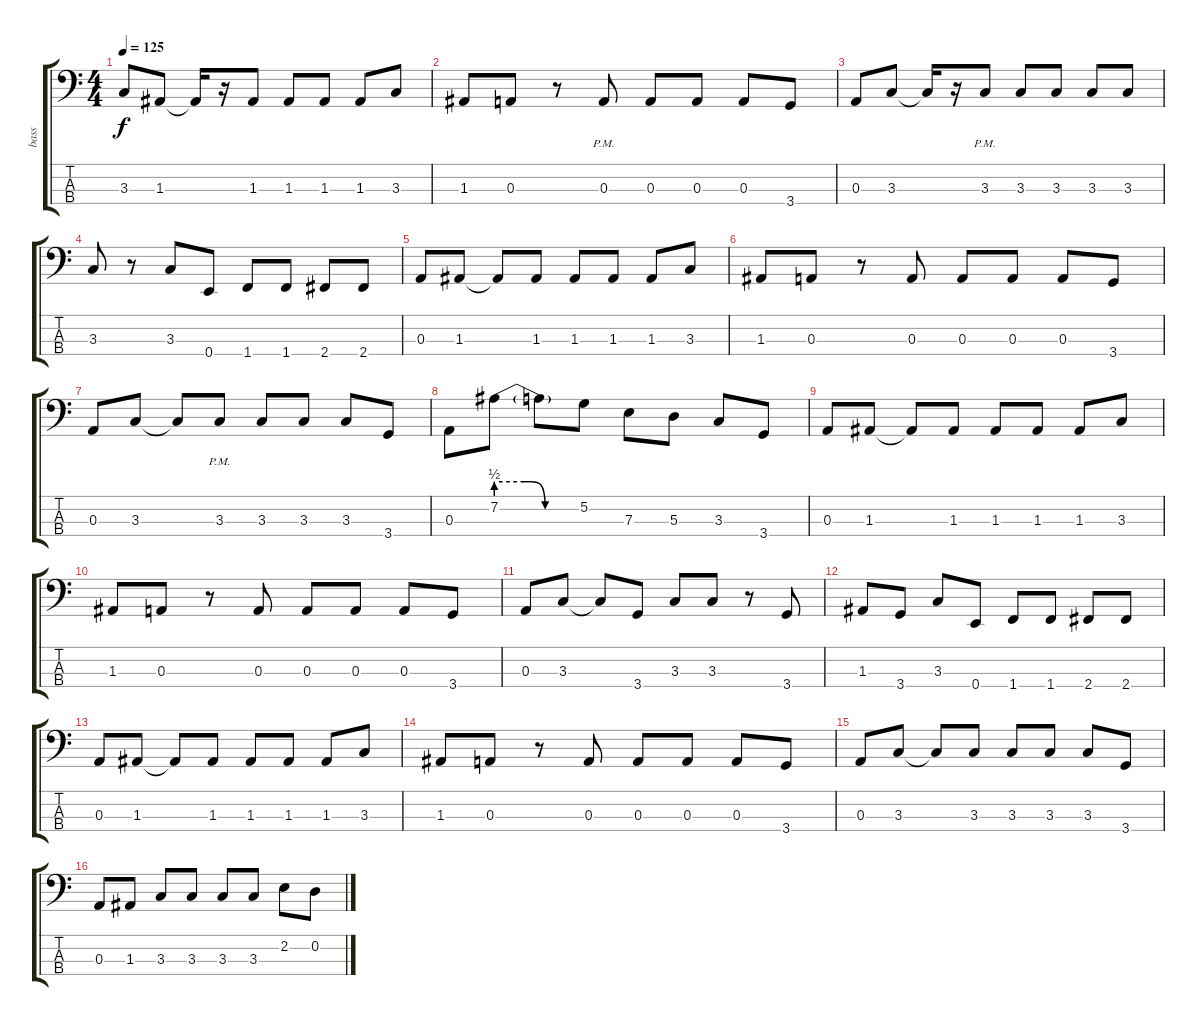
\track ("bass" "bass") {instrument electricbassfinger}
\staff {score tabs}
\tuning (G2 D2 A1 E1) {hide}
\ts (4 4)
\tempo 125
\clef f4
\ks c
3.3.8{dy f} 1.3.8 1.3{t}.16 r.16 1.3.8 1.3.8 1.3.8 1.3.8 3.3.8 |
1.3.8 0.3.8 r.8 0.3{pm}.8 0.3.8 0.3.8 0.3.8 3.4.8 |
0.3.8 3.3.8 3.3{t}.16 r.16 3.3{pm}.8 3.3.8 3.3.8 3.3.8 3.3.8 |
3.3.8 r.8 3.3.8 0.4.8 1.4.8 1.4.8 2.4.8 2.4.8 |
0.3.8 1.3.8 1.3{t}.8 1.3.8 1.3.8 1.3.8 1.3.8 3.3.8 |
1.3.8 0.3.8 r.8 0.3.8 0.3.8 0.3.8 0.3.8 3.4.8 |
0.3.8 3.3.8 3.3{t}.8 3.3{pm}.8 3.3.8 3.3.8 3.3.8 3.4.8 |
0.3.8 7.2{be (custom 0 2 20 2 25 2 35 0 40 0 60 0)}.8 7.2{t}.8 5.2.8 7.3.8 5.3.8 3.3.8 3.4.8 |
0.3.8 1.3.8 1.3{t}.8 1.3.8 1.3.8 1.3.8 1.3.8 3.3.8 |
1.3.8 0.3.8 r.8 0.3.8 0.3.8 0.3.8 0.3.8 3.4.8 |
0.3.8 3.3.8 3.3{t}.8 3.4.8 3.3.8 3.3.8 r.8 3.4.8 |
1.3.8 3.4.8 3.3.8 0.4.8 1.4.8 1.4.8 2.4.8 2.4.8 |
0.3.8 1.3.8 1.3{t}.8 1.3.8 1.3.8 1.3.8 1.3.8 3.3.8 |
1.3.8 0.3.8 r.8 0.3.8 0.3.8 0.3.8 0.3.8 3.4.8 |
0.3.8 3.3.8 3.3{t}.8 3.3.8 3.3.8 3.3.8 3.3.8 3.4.8 |
0.3.8 1.3.8 3.3.8 3.3.8 3.3.8 3.3.8 2.2.8 0.2.8
